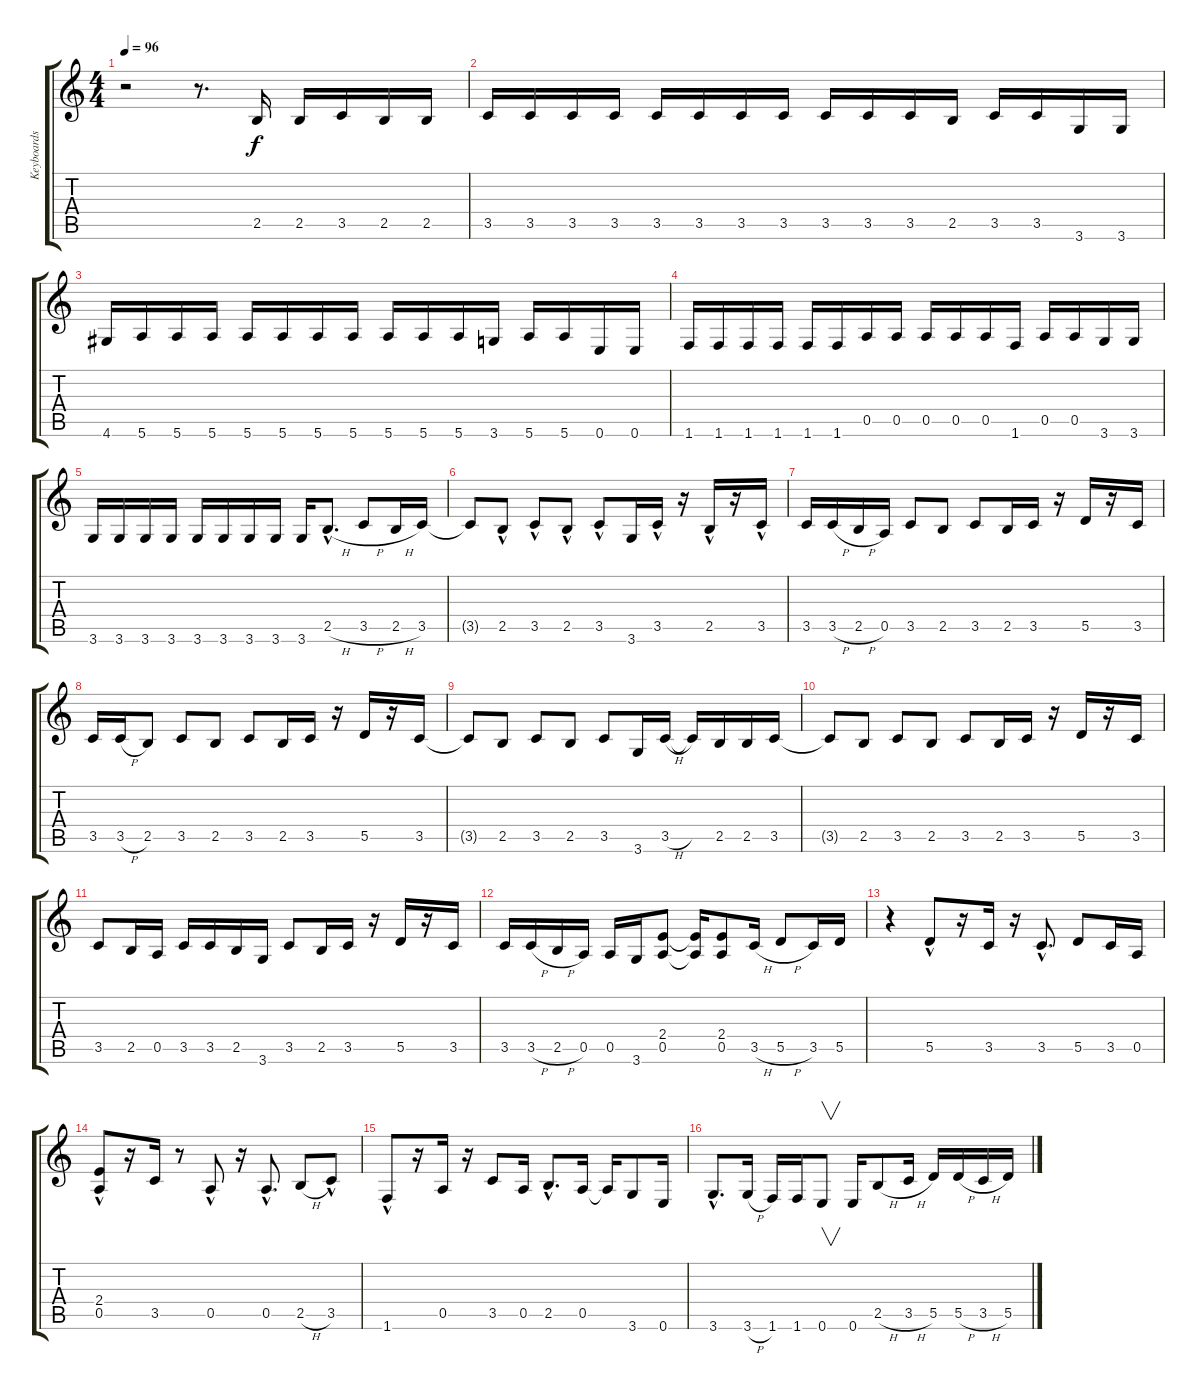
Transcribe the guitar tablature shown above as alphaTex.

\track ("Keyboards" "Keyboards") {instrument distortionguitar}
\staff {score tabs}
\tuning (E4 B3 G3 D3 A2 E2) {hide}
\ts (4 4)
\tempo 96
\clef g2
\ks c
r.2{dy f instrument distortionguitar} r.8{d} 2.5.16 2.5.16 3.5.16 2.5.16 2.5.16 |
3.5.16 3.5.16 3.5.16 3.5.16 3.5.16 3.5.16 3.5.16 3.5.16 3.5.16 3.5.16 3.5.16 2.5.16 3.5.16 3.5.16 3.6.16 3.6.16 |
4.6.16 5.6.16 5.6.16 5.6.16 5.6.16 5.6.16 5.6.16 5.6.16 5.6.16 5.6.16 5.6.16 3.6.16 5.6.16 5.6.16 0.6.16 0.6.16 |
1.6.16 1.6.16 1.6.16 1.6.16 1.6.16 1.6.16 0.5.16 0.5.16 0.5.16 0.5.16 0.5.16 1.6.16 0.5.16 0.5.16 3.6.16 3.6.16 |
3.6.16 3.6.16 3.6.16 3.6.16 3.6.16 3.6.16 3.6.16 3.6.16 3.6.16 2.5{h hac}.8{d} 3.5{h}.8 2.5{h}.16 3.5.16 |
3.5{t}.8 2.5{hac}.8 3.5{hac}.8 2.5{hac}.8 3.5{hac}.8 3.6.16 3.5{hac}.16 r.16 2.5{hac}.16 r.16 3.5{hac}.16 |
3.5.16 3.5{h}.16 2.5{h}.16 0.5.16 3.5.8 2.5.8 3.5.8 2.5.16 3.5.16 r.16 5.5.16 r.16 3.5.16 |
3.5.16 3.5{h}.16 2.5.8 3.5.8 2.5.8 3.5.8 2.5.16 3.5.16 r.16 5.5.16 r.16 3.5.16 |
3.5{t}.8 2.5.8 3.5.8 2.5.8 3.5.8 3.6.16 3.5{h}.16 3.5{t}.16 2.5.16 2.5.16 3.5.16 |
3.5{t}.8 2.5.8 3.5.8 2.5.8 3.5.8 2.5.16 3.5.16 r.16 5.5.16 r.16 3.5.16 |
3.5.8 2.5.16 0.5.16 3.5.16 3.5.16 2.5.16 3.6.16 3.5.8 2.5.16 3.5.16 r.16 5.5.16 r.16 3.5.16 |
3.5.16 3.5{h}.16 2.5{h}.16 0.5.16 0.5.16 3.6.16 (2.4 0.5).8 (2.4{t} 0.5{t}).16 (2.4 0.5).8 3.5{h}.16 5.5{h}.8 3.5.16 5.5.16 |
r.4 5.5{hac}.8 r.16 3.5.16 r.16 3.5{hac}.8{d} 5.5.8 3.5.16 0.5.16 |
(2.4 0.5{hac}).8 r.16 3.5.16 r.8 0.5{hac}.8 r.16 0.5{hac}.8{d} 2.5{h}.8 3.5{hac}.8 |
1.6{hac}.8 r.16 0.5.16 r.16 3.5.8 0.5.16 2.5{hac}.8{d} 0.5.16 0.5{t}.16 3.6.8 0.6.16 |
3.6{hac}.8{d} 3.6{h}.16 1.6.16 1.6.16 0.6.8{v} 0.6.16 2.5{h}.8 3.5{h}.16 5.5.16 5.5{h}.16 3.5{h}.16 5.5.16
